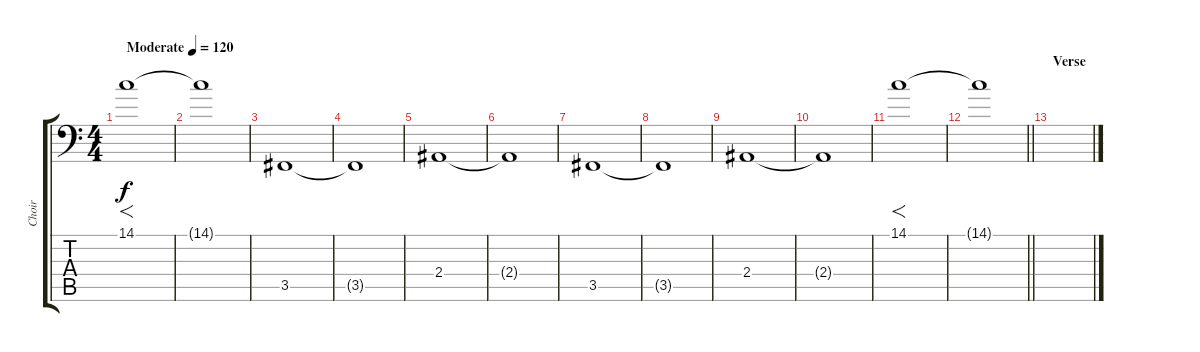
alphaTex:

\track ("Choir" "Choir") {instrument pad4choir}
\staff {score tabs}
\tuning (Bb3 F3 Db3 Ab2 Eb2 F1) {hide}
\ts (4 4)
\tempo (120 "Moderate")
\clef f4
\ks c
14.1.1{f dy f instrument pad4choir} |
14.1{t}.1 |
3.5.1 |
3.5{t}.1 |
2.4.1 |
2.4{t}.1 |
3.5.1 |
3.5{t}.1 |
2.4.1 |
2.4{t}.1 |
14.1.1{f} |
\barLineRight lightlight
14.1{t}.1 |
\section ("" "Verse")
